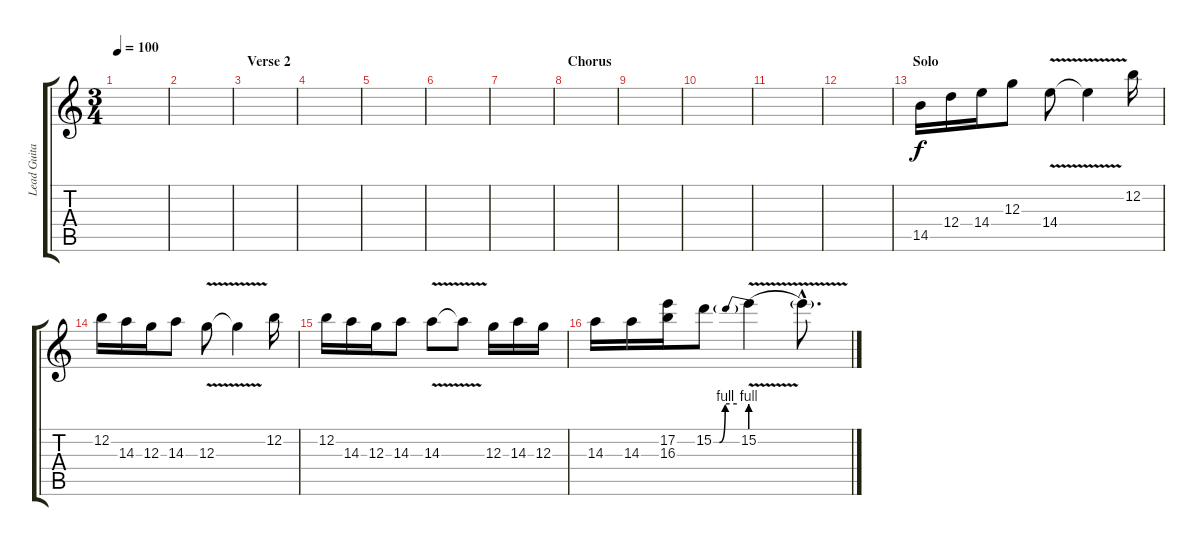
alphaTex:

\track ("Lead Guitar" "Lead Guita") {instrument overdrivenguitar}
\staff {score tabs}
\tuning (E4 B3 G3 D3 A2 E2) {hide}
\ts (3 4)
\tempo 100
\clef g2
\ks c
|
|
\section ("" "Verse 2")
|
|
|
|
|
\section ("" "Chorus")
|
|
|
|
|
\section ("" "Solo")
14.5.16 12.4.16 14.4.16 12.3.8 14.4{v}.8 14.4{t}.4 12.2.16 |
12.2.16 14.3.16 12.3.16 14.3.8 12.3{v}.8 12.3{t}.4 12.2.16 |
12.2.16 14.3.16 12.3.16 14.3.8 14.3{v}.8 14.3{t}.8 12.3.16 14.3.16 12.3.16 |
14.3.16 14.3.16 (17.2 16.3).16 15.2{be (custom 0 0 15 0 30 4 60 4)}.8 15.2{be (prebend 0 4 60 4) v}.4 15.2{hac t}.8{d}
